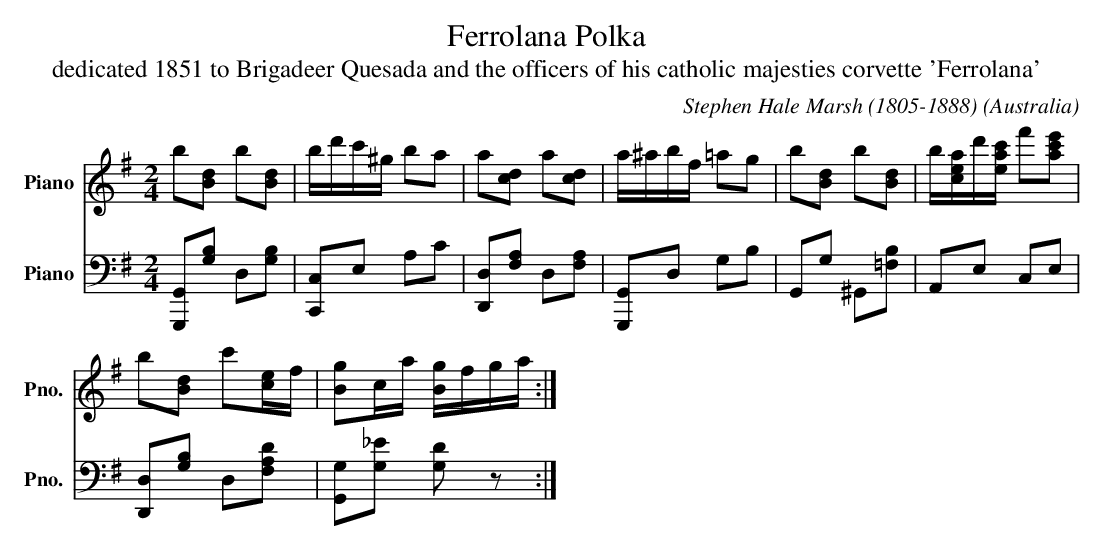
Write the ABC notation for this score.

X:1
T:Ferrolana Polka
T:dedicated 1851 to Brigadeer Quesada and the officers of his catholic majesties corvette 'Ferrolana'
C:Stephen Hale Marsh (1805-1888)
O:Australia
%%score 1 2
L:1/8
M:2/4
K:G
V:1 treble nm="Piano" snm="Pno."
V:2 bass nm="Piano" snm="Pno."
V:1
b[Bd] b[Bd] | b/d'/c'/^g/ ba | a[cd] a[cd] | a/^a/b/f/ =ag | b[Bd] b[Bd] |
b/[cea]/d'/[eac']/ f'[ac'e'] |$ b[Bd] c'[ce]/f/ | [Bg]c/a/ [Bg]/f/g/a/ :|
V:2
[G,,,G,,][G,B,] D,[G,B,] | [C,,C,]E, A,C | [D,,D,][F,A,] D,[F,A,] | [G,,,G,,]D, G,B, |
G,,G, ^G,,[=F,B,] | A,,E, C,E, |$ [D,,D,][G,B,] D,[F,A,D] | [G,,G,][G,_E] [G,D] z :|
